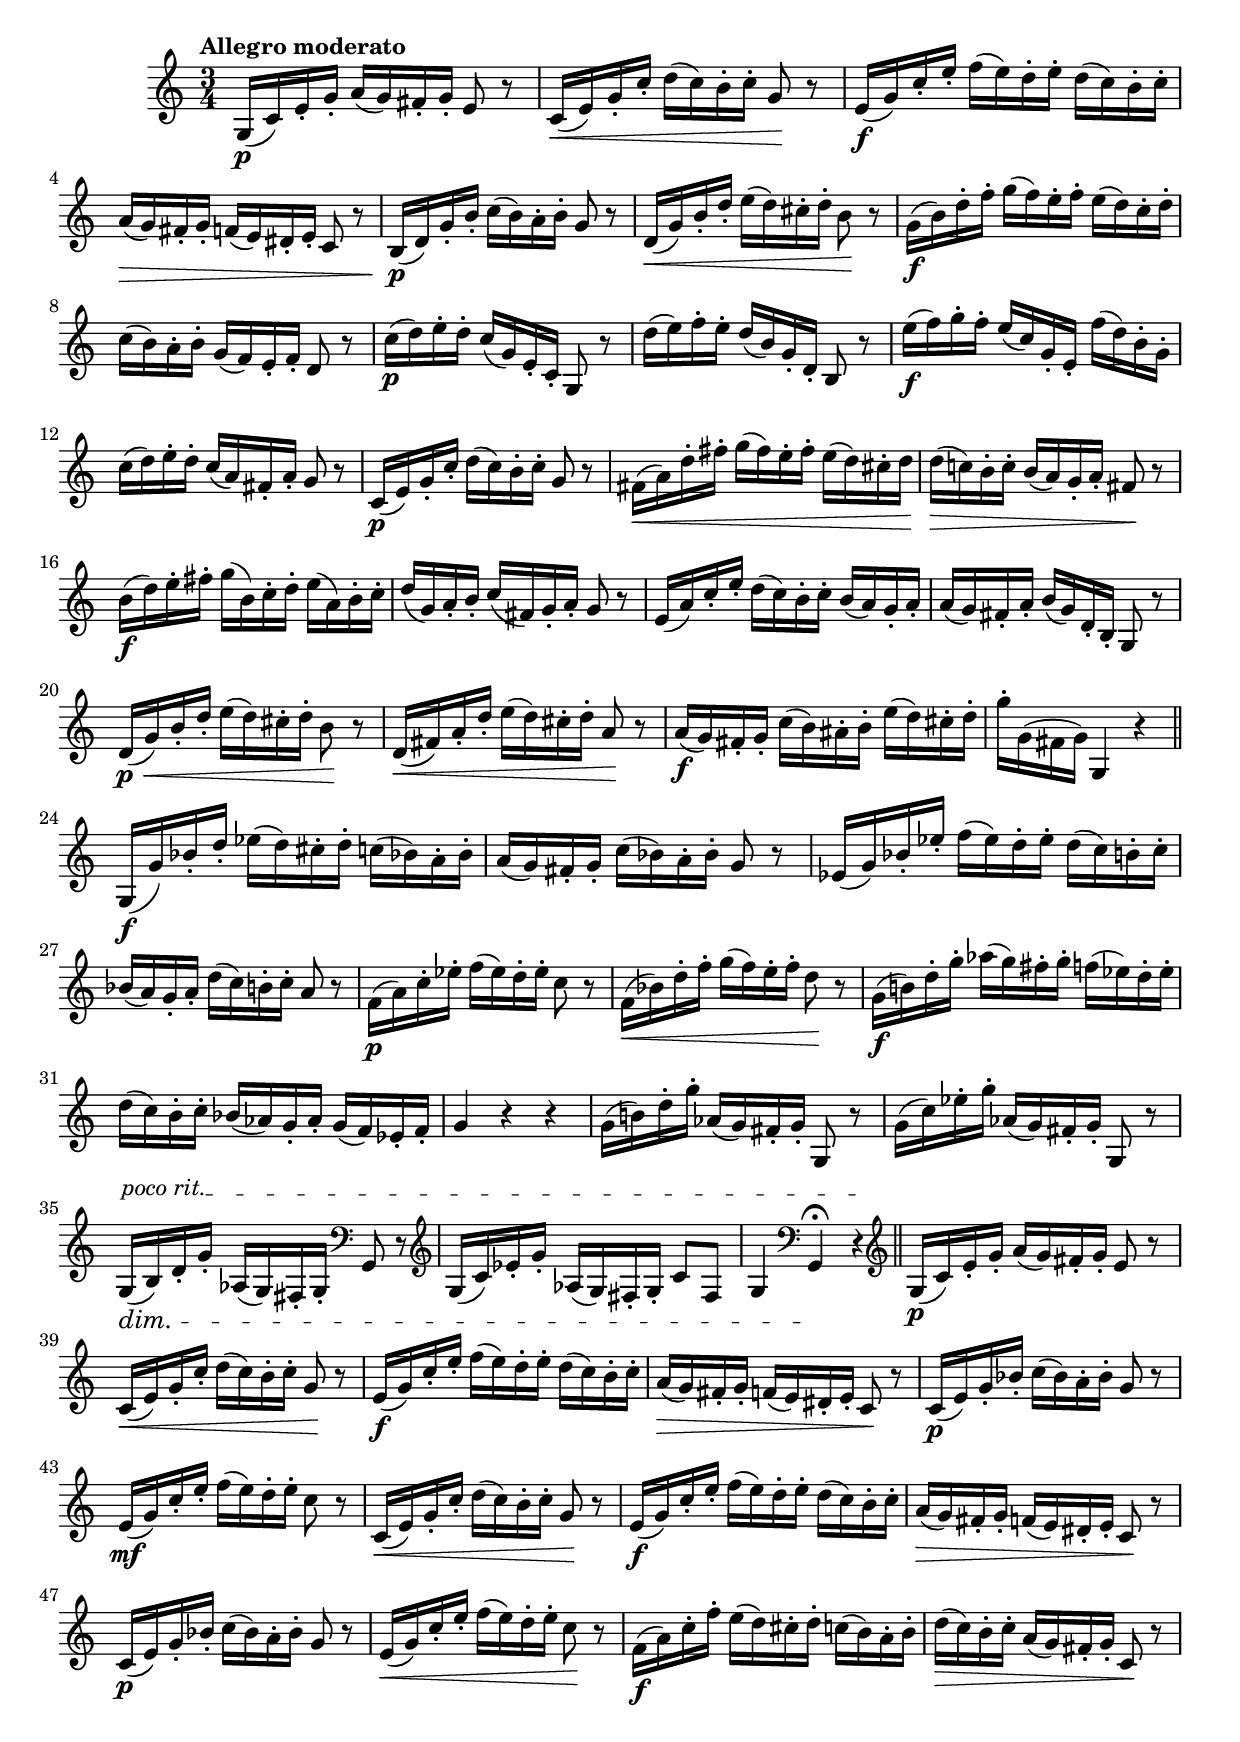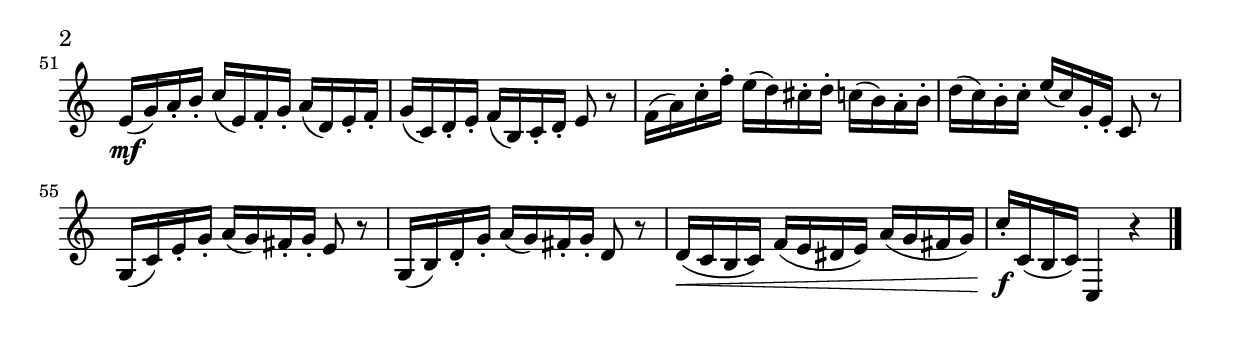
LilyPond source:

\version "2.22.0"

\include "settings.ily"

\removeWithTag \removed-tags

\relative {
  \language "english"

  \transposition f

  \tempo "Allegro moderato"

  \key c \major
  \time 3/4

  g16( \p c) e-. g-. a( g) f-sharp-. g-. e8 r |
  c16( \< e) g-. \tag #'1st-edition b \tag #'gumpert c -. d( c) b-. c-. g8 \! r |
  e16( \f g) c-. e-. f( e) d-. e-. d( c) b-. c-. |
  a16( \> g) f-sharp-. g-. f( e) d-sharp-. e-. c8 r |
  b16( \p d) g-. b-. c( b) a-. b-. g8 r |
  d16( \< g) b-. d-. e( d) c-sharp-. d-. b8 \! r |
  g16( \f b) d-. f-. g( f) e-. f-. e( d) c-. d-. |
  c16( b) a-. b-. g( f) e-. f-. d8 r |
  c'16( \p d) e-. d-. c( g) e-. c-. g8 r |
  d''16( e) f-. e-. d( b) g-. d-. b8 r |
  e'16( \f f) g-. f-. e( c) g-. e-. f'( d) b-. g-. |
  c16( d) e-. d-. c( a) f-sharp-. a-. g8 r |
  c,16( \p e) g-. c-. d( c) b-. c-. g8 r |
  f-sharp16( \< a) d-. f-sharp-. g( f-sharp) e-. f-sharp-. e( d) c-sharp-. d |
  d16( \> c!) b-. c-. b( a) g-. a-. f-sharp8 \! r |
  b16( \f d) e-. f-sharp-. g( b,) c-. d-. e( a,) b-. c-. |
  d16( g,) a-. b-. c( f-sharp,) g-. a-. \tag #'1st-edition b8 \tag #'gumpert g8 r |
  e16( a) c-. e-. d( c) b-. c-. b( a) g-. a-. |
  a16( g) f-sharp-. a-. b( g) d-. b-. g8 r |
  d'16( \p \< g) b-. d-. e( d) c-sharp-. d-. b8 \! r |
  d,16( \< f-sharp) a-. d-. e( d) c-sharp-. d-. a8 \! r |
  a16( \f g) f-sharp-. g-. c( b) a-sharp-. b-. e( d) c-sharp-. d-. |
  g16-. g,( f-sharp g) g,4 r | \bar "||"

  g16( \f g') b-flat-. d-. e-flat( d) c-sharp-. d-. c( b-flat!) a-. b-flat-. |
  a16( g) f-sharp-. g-. c( b-flat) a-. b-flat-. g8 r |
  e-flat16( g) b-flat-. e-flat-. f( e-flat) d-. e-flat-. d( c) b-. c-. |
  b-flat16( a) g-. a-. d( c) b-. c-. a8 r |
  f16( \p a) c-. e-flat-. f( e-flat) d-. e-flat-. c8 r |
  f,16( \< b-flat) d-. f-. g( f) e-. f-. d8 \! r |
  g,16( \f b!) d-. g-. a-flat( g) f-sharp-. g-. f( e-flat) d-. e-flat-. |
  d16( c) b-. c -. b-flat( a-flat) g-. a-flat-. g( f) e-flat-. f-. |
  g4 r r |
  g16( b!) d-. g-. a-flat,( g) f-sharp-. g-. g,8 r |
  g'16( c) e-flat-. g-. a-flat,( g) f-sharp-. g-. g,8 r |
  \tag #'1st-edition { \tempo "poco rit." }
  \tag #'gumpert { \override TextSpanner.bound-details.left.text = "poco rit." }
  g16(-\tag #'gumpert \startTextSpan \dim b) d-. g-. \tweak NoteColumn.X-offset #1 a-flat,( g) f-sharp-. g-. \clef \bass-clef-name g,8 r |
  \tag #'1st-edition { \tempo \markup { \combine
    "rit."
    \transparent "p" % This aligns the baselines of “rit.” and “poco rit.”.
  } }
  \clef "treble" g'16( c) e-flat-. g-. \tweak NoteColumn.X-offset #1 a-flat,( g) f-sharp-. g-. c8 f-sharp, |
  g4 \clef \bass-clef-name g,4\fermata \! r-\tag #'gumpert \stopTextSpan | \bar "||"

  \tag #'1st-edition { \tempo "a tempo" }
  \clef "treble" g'16( \p c) e-. g-. a( g) f-sharp-. g-. e8 r |
  c16( \< e) g-. c-. d( c) b-. c-. g8 \! r |
  e16( \f g) c-. e-. f( e) d-. e-. d( c) b-. c-. |
  a16( \> g) f-sharp-. g-. f( e) d-sharp-. e-. c8 \! r |
  c16( \p e) g-. b-flat-. c( b-flat) a-. b-flat-. g8 r |
  e16( \mf g) c-. e-. f( e) d-. e-. c8 r |

  \tag #'gumpert {
    c,16( \< e) g-. c-. d( c) b-. c-. g8 \! r |
    e16( \f g) c-. e-. f( e) d-. e-. d( c) b-. c-. |
    a16( \> g) f-sharp-. g-. f( e) d-sharp-. e-. c8 \! r |
    c16( \p e) g-. b-flat-. c( b-flat) a-. b-flat-. g8 r |
    e16( \< g) c-. e-. f( e) d-. e-. c8 \! r |
  }

  f,16( \f a) c-. f-. e( d) c-sharp-. d-. c( b) a-. b-. |
  d16( \> c) b-. c-. a( g) f-sharp-. g-. c,8 \! r |
  e16( \mf g) a-. b-. c( e,) f-. g-. a( d,) e-. f-. |
  g16( c,) d-. e-. f( b,) c-. d-. e8 r |
  f16( a) \tag #'1st-edition d \tag #'gumpert c -. f-. e( d) c-sharp-. d-. c( b) a-. b-. |
  d16( c) b-. c-. e( c) g-. e-. c8 r |
  g16( c) e-. g-. a( g) f-sharp-. g-. e8 r |
  g,16( b) d-. \tag #'1st-edition f \tag #'gumpert g -. a( g) f-sharp-. g-. d8 r |
  d16( \< c b c) f( e d-sharp e) a( g f-sharp g) |
  c-. \f c,( b c) c,4 r | \bar "|."
}
